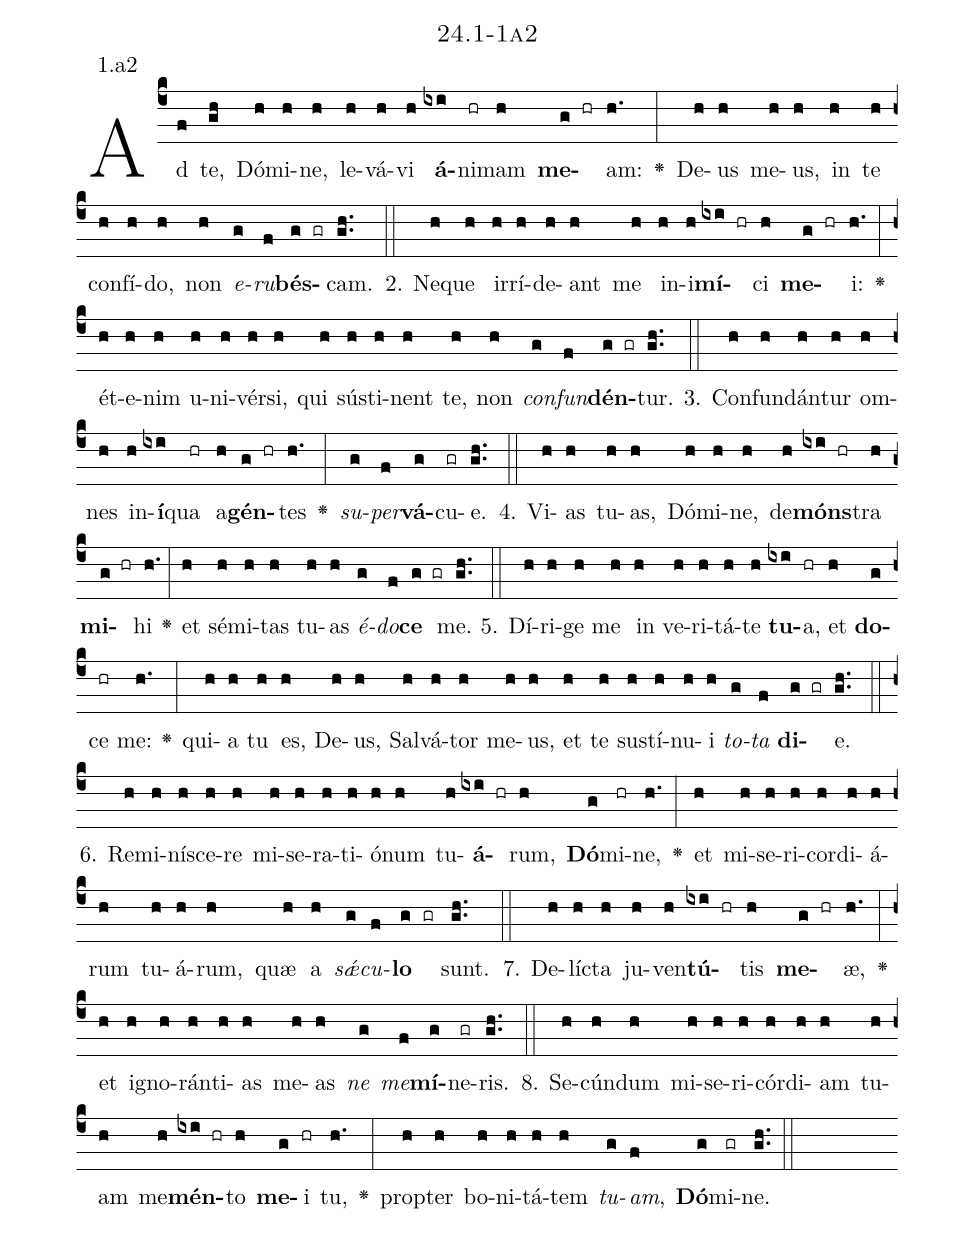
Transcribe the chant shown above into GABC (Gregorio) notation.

name: 24.1-1a2;
annotation: 1.a2;
%%
(c4)Ad(f) te,(gh) Dó(h)mi(h)ne,(h) le(h)vá(h)vi(h) <b>á</b>(ixi)ni(hr)mam(h) <b>me</b>(g hr)am:(h.) <v>\greheightstar</v>(:) De(h)us(h) me(h)us,(h) in(h) te(h) con(h)fí(h)do,(h) non(h) <i>e</i>(g)<i>ru</i>(f)<b>bés</b>(g gr)cam.(gh..) (::)
2. Ne(h)que(h) ir(h)rí(h)de(h)ant(h) me(h) in(h)i(h)<b>mí</b>(ixi hr)ci(h) <b>me</b>(g hr)i:(h.) <v>\greheightstar</v>(:) ét(h)e(h)nim(h) u(h)ni(h)vér(h)si,(h) qui(h) sús(h)ti(h)nent(h) te,(h) non(h) <i>con</i>(g)<i>fun</i>(f)<b>dén</b>(g gr)tur.(gh..) (::)
3. Con(h)fun(h)dán(h)tur(h) om(h)nes(h) in(h)<b>í</b>(ixi)qua(hr) a(h)<b>gén</b>(g hr)tes(h.) <v>\greheightstar</v>(:) <i>su</i>(g)<i>per</i>(f)<b>vá</b>(g)cu(gr)e.(gh..) (::)
4. Vi(h)as(h) tu(h)as,(h) Dó(h)mi(h)ne,(h) de(h)<b>móns</b>(ixi hr)tra(h) <b>mi</b>(g hr)hi(h.) <v>\greheightstar</v>(:) et(h) sé(h)mi(h)tas(h) tu(h)as(h) <i>é</i>(g)<i>do</i>(f)<b>ce</b>(g gr) me.(gh..) (::)
5. Dí(h)ri(h)ge(h) me(h) in(h) ve(h)ri(h)tá(h)te(h) <b>tu</b>(ixi)a,(hr) et(h) <b>do</b>(g)ce(hr) me:(h.) <v>\greheightstar</v>(:) qui(h)a(h) tu(h) es,(h) De(h)us,(h) Sal(h)vá(h)tor(h) me(h)us,(h) et(h) te(h) sus(h)tí(h)nu(h)i(h) <i>to</i>(g)<i>ta</i>(f) <b>di</b>(g gr)e.(gh..) (::)
6. Re(h)mi(h)ní(h)sce(h)re(h) mi(h)se(h)ra(h)ti(h)ó(h)num(h) tu(h)<b>á</b>(ixi hr)rum,(h) <b>Dó</b>(g)mi(hr)ne,(h.) <v>\greheightstar</v>(:) et(h) mi(h)se(h)ri(h)cor(h)di(h)á(h)rum(h) tu(h)á(h)rum,(h) quæ(h) a(h) <i>sǽ</i>(g)<i>cu</i>(f)<b>lo</b>(g gr) sunt.(gh..) (::)
7. De(h)líc(h)ta(h) ju(h)ven(h)<b>tú</b>(ixi hr)tis(h) <b>me</b>(g hr)æ,(h.) <v>\greheightstar</v>(:) et(h) i(h)gno(h)rán(h)ti(h)as(h) me(h)as(h) <i>ne</i>(g) <i>me</i>(f)<b>mí</b>(g)ne(gr)ris.(gh..) (::)
8. Se(h)cún(h)dum(h) mi(h)se(h)ri(h)cór(h)di(h)am(h) tu(h)am(h) me(h)<b>mén</b>(ixi hr)to(h) <b>me</b>(g)i(hr) tu,(h.) <v>\greheightstar</v>(:) prop(h)ter(h) bo(h)ni(h)tá(h)tem(h) <i>tu</i>(g)<i>am</i>,(f) <b>Dó</b>(g)mi(gr)ne.(gh..) (::)
